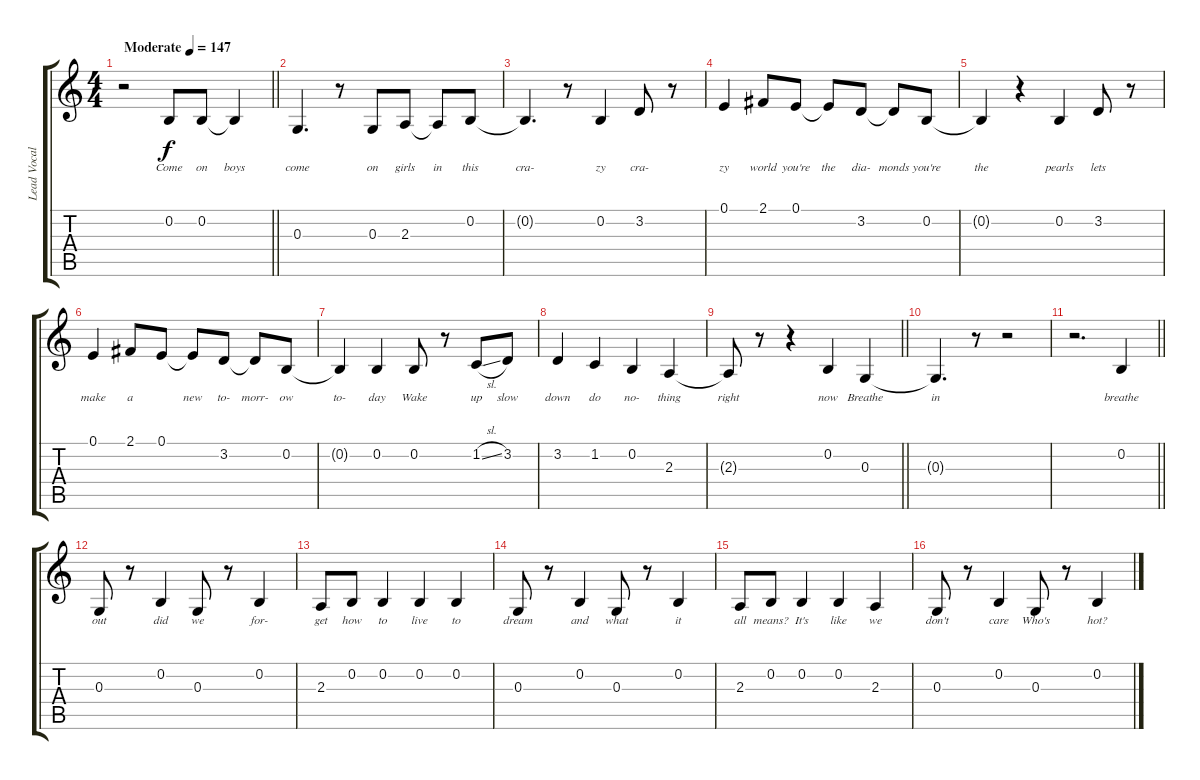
\track ("Lead Vocals" "Lead Vocal") {instrument voiceoohs}
\staff {score tabs}
\tuning (E4 B3 G3 D3 A2 E2) {hide}
\ts (4 4)
\tempo (147 "Moderate")
\clef g2
\barLineRight lightlight
\ks c
r.2{dy f instrument voiceoohs} 0.2.8{lyrics (0 "Come") lyrics (1 "") lyrics (2 "") lyrics (3 "") lyrics (4 "")} 0.2.8{lyrics (0 "on") lyrics (1 "") lyrics (2 "") lyrics (3 "") lyrics (4 "")} 0.2{t}.4{lyrics (0 "boys") lyrics (1 "") lyrics (2 "") lyrics (3 "") lyrics (4 "")} |
0.3.4{d lyrics (0 "come") lyrics (1 "") lyrics (2 "") lyrics (3 "") lyrics (4 "")} r.8 0.3.8{lyrics (0 "on") lyrics (1 "") lyrics (2 "") lyrics (3 "") lyrics (4 "")} 2.3.8{lyrics (0 "girls") lyrics (1 "") lyrics (2 "") lyrics (3 "") lyrics (4 "")} 2.3{t}.8{lyrics (0 "in") lyrics (1 "") lyrics (2 "") lyrics (3 "") lyrics (4 "")} 0.2.8{lyrics (0 "this") lyrics (1 "") lyrics (2 "") lyrics (3 "") lyrics (4 "")} |
0.2{t}.4{d lyrics (0 "cra-") lyrics (1 "") lyrics (2 "") lyrics (3 "") lyrics (4 "")} r.8 0.2.4{lyrics (0 "zy") lyrics (1 "") lyrics (2 "") lyrics (3 "") lyrics (4 "")} 3.2.8{lyrics (0 "cra-") lyrics (1 "") lyrics (2 "") lyrics (3 "") lyrics (4 "")} r.8 |
0.1.4{lyrics (0 "zy") lyrics (1 "") lyrics (2 "") lyrics (3 "") lyrics (4 "")} 2.1.8{lyrics (0 "world") lyrics (1 "") lyrics (2 "") lyrics (3 "") lyrics (4 "")} 0.1.8{lyrics (0 "you're") lyrics (1 "") lyrics (2 "") lyrics (3 "") lyrics (4 "")} 0.1{t}.8{lyrics (0 "the") lyrics (1 "") lyrics (2 "") lyrics (3 "") lyrics (4 "")} 3.2.8{lyrics (0 "dia-") lyrics (1 "") lyrics (2 "") lyrics (3 "") lyrics (4 "")} 3.2{t}.8{lyrics (0 "monds") lyrics (1 "") lyrics (2 "") lyrics (3 "") lyrics (4 "")} 0.2.8{lyrics (0 "you're") lyrics (1 "") lyrics (2 "") lyrics (3 "") lyrics (4 "")} |
0.2{t}.4{lyrics (0 "the") lyrics (1 "") lyrics (2 "") lyrics (3 "") lyrics (4 "")} r.4 0.2.4{lyrics (0 "pearls") lyrics (1 "") lyrics (2 "") lyrics (3 "") lyrics (4 "")} 3.2.8{lyrics (0 "lets") lyrics (1 "") lyrics (2 "") lyrics (3 "") lyrics (4 "")} r.8 |
0.1.4{lyrics (0 "make") lyrics (1 "") lyrics (2 "") lyrics (3 "") lyrics (4 "")} 2.1.8{lyrics (0 "a") lyrics (1 "") lyrics (2 "") lyrics (3 "") lyrics (4 "")} 0.1.8{lyrics (0 "") lyrics (1 "") lyrics (2 "") lyrics (3 "") lyrics (4 "")} 0.1{t}.8{lyrics (0 "new") lyrics (1 "") lyrics (2 "") lyrics (3 "") lyrics (4 "")} 3.2.8{lyrics (0 "to-") lyrics (1 "") lyrics (2 "") lyrics (3 "") lyrics (4 "")} 3.2{t}.8{lyrics (0 "morr-") lyrics (1 "") lyrics (2 "") lyrics (3 "") lyrics (4 "")} 0.2.8{lyrics (0 "ow") lyrics (1 "") lyrics (2 "") lyrics (3 "") lyrics (4 "")} |
0.2{t}.4{lyrics (0 "to-") lyrics (1 "") lyrics (2 "") lyrics (3 "") lyrics (4 "")} 0.2.4{lyrics (0 "day") lyrics (1 "") lyrics (2 "") lyrics (3 "") lyrics (4 "")} 0.2.8{lyrics (0 "Wake") lyrics (1 "") lyrics (2 "") lyrics (3 "") lyrics (4 "")} r.8 1.2{sl}.8{lyrics (0 "up") lyrics (1 "") lyrics (2 "") lyrics (3 "") lyrics (4 "")} 3.2.8{lyrics (0 "slow") lyrics (1 "") lyrics (2 "") lyrics (3 "") lyrics (4 "")} |
3.2.4{lyrics (0 "down") lyrics (1 "") lyrics (2 "") lyrics (3 "") lyrics (4 "")} 1.2.4{lyrics (0 "do") lyrics (1 "") lyrics (2 "") lyrics (3 "") lyrics (4 "")} 0.2.4{lyrics (0 "no-") lyrics (1 "") lyrics (2 "") lyrics (3 "") lyrics (4 "")} 2.3.4{lyrics (0 "thing") lyrics (1 "") lyrics (2 "") lyrics (3 "") lyrics (4 "")} |
\barLineRight lightlight
2.3{t}.8{lyrics (0 "right") lyrics (1 "") lyrics (2 "") lyrics (3 "") lyrics (4 "")} r.8 r.4 0.2.4{lyrics (0 "now") lyrics (1 "") lyrics (2 "") lyrics (3 "") lyrics (4 "")} 0.3.4{lyrics (0 "Breathe") lyrics (1 "") lyrics (2 "") lyrics (3 "") lyrics (4 "")} |
0.3{t}.4{d lyrics (0 "in") lyrics (1 "") lyrics (2 "") lyrics (3 "") lyrics (4 "")} r.8 r.2 |
\barLineRight lightlight
r.2{d} 0.2.4{lyrics (0 "breathe") lyrics (1 "") lyrics (2 "") lyrics (3 "") lyrics (4 "")} |
0.3.8{lyrics (0 "out") lyrics (1 "") lyrics (2 "") lyrics (3 "") lyrics (4 "")} r.8 0.2.4{lyrics (0 "did") lyrics (1 "") lyrics (2 "") lyrics (3 "") lyrics (4 "")} 0.3.8{lyrics (0 "we") lyrics (1 "") lyrics (2 "") lyrics (3 "") lyrics (4 "")} r.8 0.2.4{lyrics (0 "for-") lyrics (1 "") lyrics (2 "") lyrics (3 "") lyrics (4 "")} |
2.3.8{lyrics (0 "get") lyrics (1 "") lyrics (2 "") lyrics (3 "") lyrics (4 "")} 0.2.8{lyrics (0 "how") lyrics (1 "") lyrics (2 "") lyrics (3 "") lyrics (4 "")} 0.2.4{lyrics (0 "to") lyrics (1 "") lyrics (2 "") lyrics (3 "") lyrics (4 "")} 0.2.4{lyrics (0 "live") lyrics (1 "") lyrics (2 "") lyrics (3 "") lyrics (4 "")} 0.2.4{lyrics (0 "to") lyrics (1 "") lyrics (2 "") lyrics (3 "") lyrics (4 "")} |
0.3.8{lyrics (0 "dream") lyrics (1 "") lyrics (2 "") lyrics (3 "") lyrics (4 "")} r.8 0.2.4{lyrics (0 "and") lyrics (1 "") lyrics (2 "") lyrics (3 "") lyrics (4 "")} 0.3.8{lyrics (0 "what") lyrics (1 "") lyrics (2 "") lyrics (3 "") lyrics (4 "")} r.8 0.2.4{lyrics (0 "it") lyrics (1 "") lyrics (2 "") lyrics (3 "") lyrics (4 "")} |
2.3.8{lyrics (0 "all") lyrics (1 "") lyrics (2 "") lyrics (3 "") lyrics (4 "")} 0.2.8{lyrics (0 "means?") lyrics (1 "") lyrics (2 "") lyrics (3 "") lyrics (4 "")} 0.2.4{lyrics (0 "It's") lyrics (1 "") lyrics (2 "") lyrics (3 "") lyrics (4 "")} 0.2.4{lyrics (0 "like") lyrics (1 "") lyrics (2 "") lyrics (3 "") lyrics (4 "")} 2.3.4{lyrics (0 "we") lyrics (1 "") lyrics (2 "") lyrics (3 "") lyrics (4 "")} |
0.3.8{lyrics (0 "don't") lyrics (1 "") lyrics (2 "") lyrics (3 "") lyrics (4 "")} r.8 0.2.4{lyrics (0 "care") lyrics (1 "") lyrics (2 "") lyrics (3 "") lyrics (4 "")} 0.3.8{lyrics (0 "Who's") lyrics (1 "") lyrics (2 "") lyrics (3 "") lyrics (4 "")} r.8 0.2.4{lyrics (0 "hot?") lyrics (1 "") lyrics (2 "") lyrics (3 "") lyrics (4 "")}
